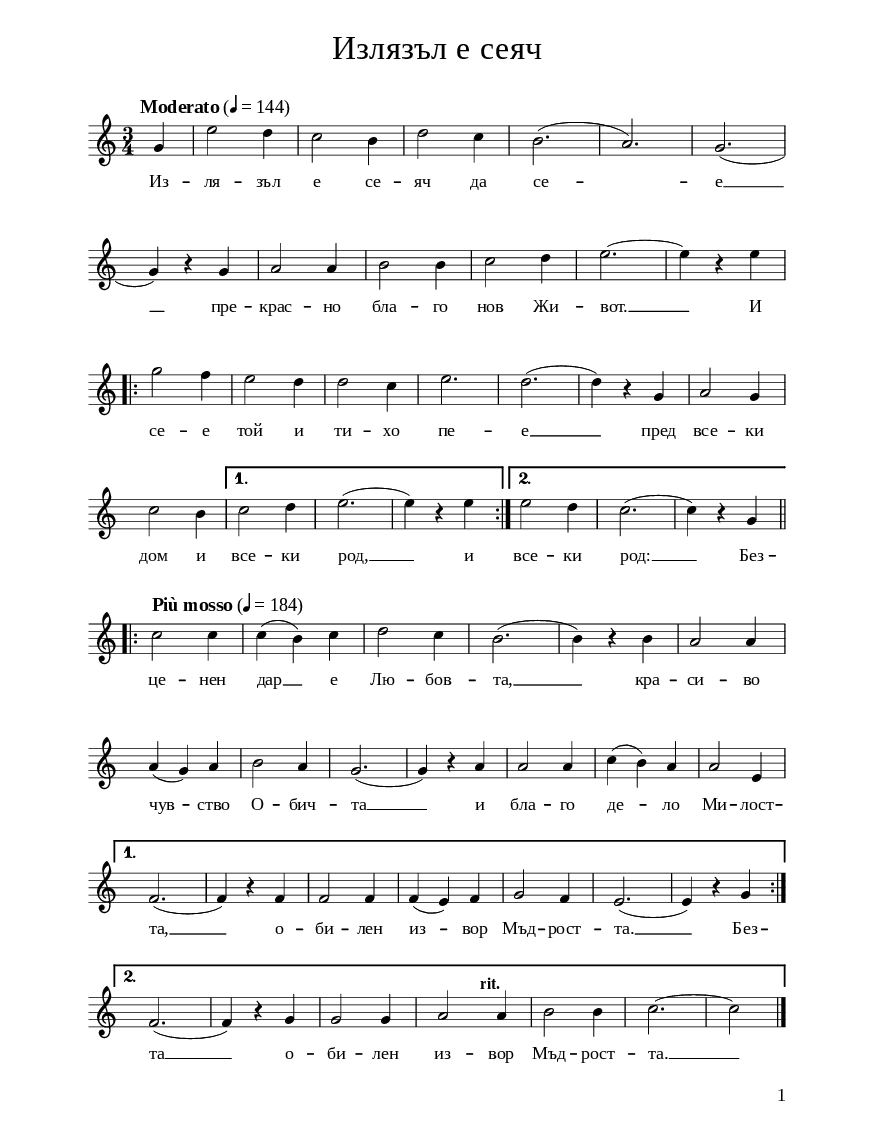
\version "2.24.2"

% include paper part and global functions
\include "include/globals.ily"

"rightBraces018" = \markup {
  \column {
    % repeat braces
    \translate #'(0 . -5.6 )
    \right-brace #18


    \translate #'(0 . -10 )
    \right-brace #45

    \translate #'(0 . -14.9 )
    \right-brace #18



  }
  \column {
    % repeat numbers
    \translate #'(0 . -6.2 )
    2

    \translate #'(0 . -12.2 )
    2

    \translate #'(0 . -18.9 )
    2
  }
}

\bookpart {
  \label #'ref018
  \tocItem \markup "Излязъл е сеяч – Izljazăl e sejač"
  \include "include/bookpart-paper.ily"
  \score {
    \include "include/score-layout.ily"

    \new Voice \absolute  {
      \clef treble
      \key c \major
      \time 3/4
      \tempoFunc "Moderato" 4 "144"

      \partial 4 g'4| e''2 d''4| c''2 b'4|d''2 c''4| b'2. (|a'2.) g'2. (| \break

      g'4 ) r4 g'4 | a'2 a'4 | b'2 b'4 | c''2 d''4 | e''2.~ e''4 r4 e'' | \break

      \repeat volta 2 {
        g''2 f''4 | e''2 d''4 | d''2 c''4 | e''2.| d''2. ( |d''4) r4 g'4| a'2 g'4| \break

        c''2 b'4 |
      }
      \alternative {
        {  c''2 d''4| e''2. (| e''4 ) r4  e''4| }
        { e''2 d''4 | c''2. (| c''4 )  r4 g'4  |  \break }
      }

      \repeat volta 2 {
        \tempoFunc "Più mosso" 4 "184"
        \bar ".|:-||" c''2 c''4 | c''4 ( b'4 ) c''4 | d''2 c''4 | b'2. (| b'4 ) r4 b'4 | a'2 a'4 | \break
        a'4 ( g'4 ) a'4 | b'2 a'4 | g'2. ( | g'4 ) r4 a'4 | a'2 a'4 | c''4 ( b'4) a'4 | a'2 e'4 |  \break
      }
      \alternative {
        {  f'2. (|  f'4 )  r4 f'4 | f'2 f'4 | f'4 ( e'4 ) f'4 | g'2 f'4 |e'2. (| e'4 ) r4 g'4   \break }
        {
          f'2. (|  f'4 ) r4 g'4 | g'2 g'4 | a'2
          \override Score.RehearsalMark.outside-staff-priority = #599
          \mark\markup\normalsize\bold { "rit." } % places rit. below alternative bracket
          a'4 | b'2 b'4 | c''2. ~ | c''2  \bar "|." \pageBreak
        }
      }
    }

    \addlyrics {
      Из -- ля -- зъл е се -- яч да се -- е __
      пре -- крас -- но бла -- го нов Жи -- вот. __ И
      се -- е той и ти -- хо пе -- е __ пред все -- ки
      дом и все -- ки род, __  и все -- ки род: __ Без --
      це -- нен дар __ е Лю -- бов -- та, __ кра --  си -- во
      чув -- ство О -- бич -- та __  и бла -- го де -- ло Ми -- лост --
      та, __  о -- би -- лен из -- вор Мъд -- рост -- та. __ Без --
      та  __  о -- би -- лен из -- вор Мъд -- рост -- та. __ 
    }

    \header {
      title = \titleFunc "Излязъл е сеяч" "Izljazăl e sejač"
    }

    \midi{}

  } % score


  \markup \fontsize #bgCoupletFontSize {
    \hspace #1
    \override #`(baseline-skip . ,bgCoupletBaselineSkip) % affects space between column lines
    \column {

      \line { 2. И който чуе, в миг потръпва }
      \line {   "   " от тоя благ и мил напев; }
      \line {   "   " и просиява, и възкръсва, }
      \line {   "   " и благославя тоз посев. }
      \line { " " }
      \line { "   " \italic {Припев: } }
      \line {  "   " Безценен дар е Любовта, }
      \line { "   " красиво чувство – Обичта }
      \line { "   " и благо дело – Милостта, }
      \line {  "   " обилен извор – Мъдростта.}

      \line { " " }
      \line { "   " \italic {Припев ...} }

      \line { " " }
      \line { 3. Любов вселената облива, }
      \line {   "   " от обич грее всяка твар; }
      \line {   "   " живот в живота се прелива, }
      \line {   "   " тук няма вече млад и стар. }
      \line { " " }
      \line { "   " \italic {Припев ...} }
    }
    \"rightBraces018"
  }

  \markup \empty-one

  % include foreign translation(s) of the song
  

} % bookpart
